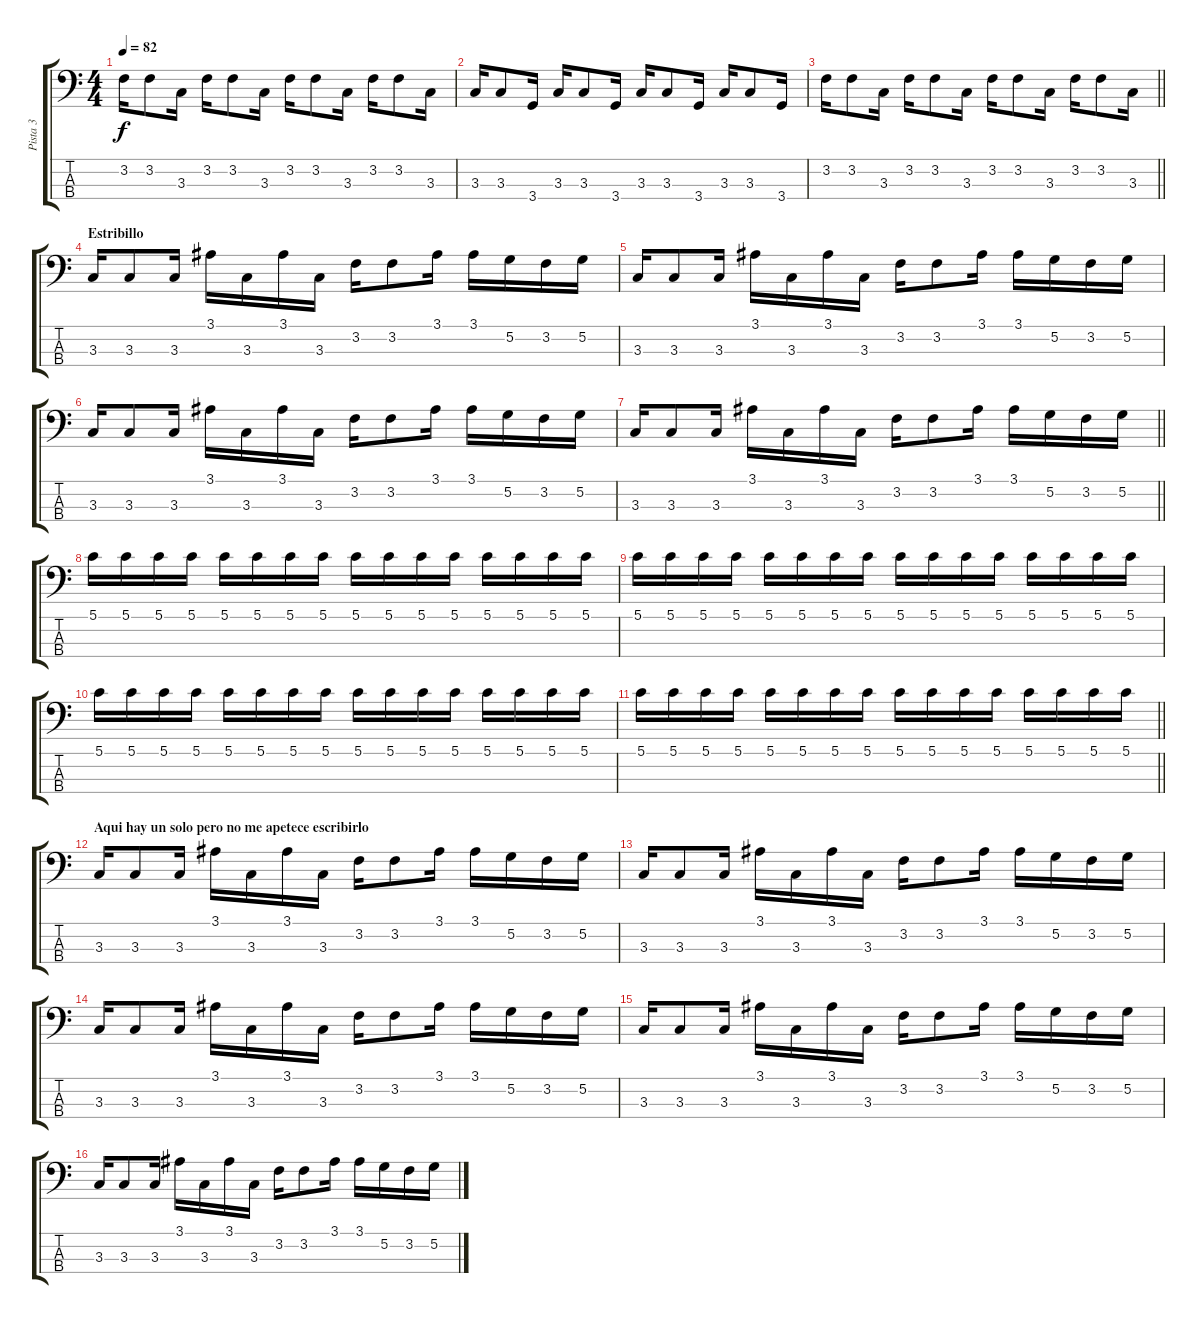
\track ("Pista 3" "Pista 3") {instrument electricbassfinger}
\staff {score tabs}
\tuning (G2 D2 A1 E1) {hide}
\ts (4 4)
\tempo 82
\clef f4
\ks c
3.2.16{dy f} 3.2.8 3.3.16 3.2.16 3.2.8 3.3.16 3.2.16 3.2.8 3.3.16 3.2.16 3.2.8 3.3.16 |
3.3.16 3.3.8 3.4.16 3.3.16 3.3.8 3.4.16 3.3.16 3.3.8 3.4.16 3.3.16 3.3.8 3.4.16 |
\barLineRight lightlight
3.2.16 3.2.8 3.3.16 3.2.16 3.2.8 3.3.16 3.2.16 3.2.8 3.3.16 3.2.16 3.2.8 3.3.16 |
\section ("" "Estribillo")
3.3.16 3.3.8 3.3.16 3.1.16 3.3.16 3.1.16 3.3.16 3.2.16 3.2.8 3.1.16 3.1.16 5.2.16 3.2.16 5.2.16 |
3.3.16 3.3.8 3.3.16 3.1.16 3.3.16 3.1.16 3.3.16 3.2.16 3.2.8 3.1.16 3.1.16 5.2.16 3.2.16 5.2.16 |
3.3.16 3.3.8 3.3.16 3.1.16 3.3.16 3.1.16 3.3.16 3.2.16 3.2.8 3.1.16 3.1.16 5.2.16 3.2.16 5.2.16 |
\barLineRight lightlight
3.3.16 3.3.8 3.3.16 3.1.16 3.3.16 3.1.16 3.3.16 3.2.16 3.2.8 3.1.16 3.1.16 5.2.16 3.2.16 5.2.16 |
5.1.16 5.1.16 5.1.16 5.1.16 5.1.16 5.1.16 5.1.16 5.1.16 5.1.16 5.1.16 5.1.16 5.1.16 5.1.16 5.1.16 5.1.16 5.1.16 |
5.1.16 5.1.16 5.1.16 5.1.16 5.1.16 5.1.16 5.1.16 5.1.16 5.1.16 5.1.16 5.1.16 5.1.16 5.1.16 5.1.16 5.1.16 5.1.16 |
5.1.16 5.1.16 5.1.16 5.1.16 5.1.16 5.1.16 5.1.16 5.1.16 5.1.16 5.1.16 5.1.16 5.1.16 5.1.16 5.1.16 5.1.16 5.1.16 |
\barLineRight lightlight
5.1.16 5.1.16 5.1.16 5.1.16 5.1.16 5.1.16 5.1.16 5.1.16 5.1.16 5.1.16 5.1.16 5.1.16 5.1.16 5.1.16 5.1.16 5.1.16 |
\section ("" "Aqui hay un solo pero no me apetece escribirlo")
3.3.16 3.3.8 3.3.16 3.1.16 3.3.16 3.1.16 3.3.16 3.2.16 3.2.8 3.1.16 3.1.16 5.2.16 3.2.16 5.2.16 |
3.3.16 3.3.8 3.3.16 3.1.16 3.3.16 3.1.16 3.3.16 3.2.16 3.2.8 3.1.16 3.1.16 5.2.16 3.2.16 5.2.16 |
3.3.16 3.3.8 3.3.16 3.1.16 3.3.16 3.1.16 3.3.16 3.2.16 3.2.8 3.1.16 3.1.16 5.2.16 3.2.16 5.2.16 |
3.3.16 3.3.8 3.3.16 3.1.16 3.3.16 3.1.16 3.3.16 3.2.16 3.2.8 3.1.16 3.1.16 5.2.16 3.2.16 5.2.16 |
3.3.16 3.3.8 3.3.16 3.1.16 3.3.16 3.1.16 3.3.16 3.2.16 3.2.8 3.1.16 3.1.16 5.2.16 3.2.16 5.2.16
